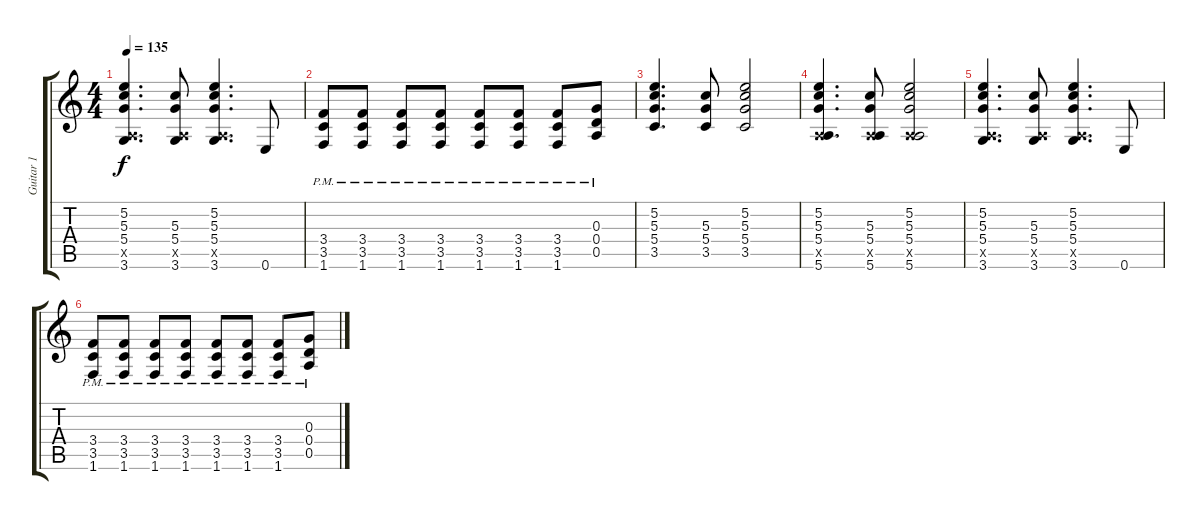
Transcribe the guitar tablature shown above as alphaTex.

\track ("Guitar 1" "Guitar 1") {instrument distortionguitar}
\staff {score tabs}
\tuning (E4 B3 G3 D3 A2 E2) {hide}
\ts (4 4)
\tempo 135
\clef g2
\ks c
(5.2 5.3 5.4 0.5{x} 3.6).4{d dy f} (5.3 5.4 0.5{x} 3.6).8 (5.2 5.3 5.4 0.5{x} 3.6).4{d} 0.6.8 |
(3.4{pm} 3.5{pm} 1.6{pm}).8 (3.4{pm} 3.5{pm} 1.6{pm}).8 (3.4{pm} 3.5{pm} 1.6{pm}).8 (3.4{pm} 3.5{pm} 1.6{pm}).8 (3.4{pm} 3.5{pm} 1.6{pm}).8 (3.4{pm} 3.5{pm} 1.6{pm}).8 (3.4{pm} 3.5{pm} 1.6{pm}).8 (0.3{pm} 0.4{pm} 0.5{pm}).8 |
(5.2 5.3 5.4 3.5).4{d} (5.3 5.4 3.5).8 (5.2 5.3 5.4 3.5).2 |
(5.2 5.3 5.4 0.5{x} 5.6).4{d} (5.3 5.4 0.5{x} 5.6).8 (5.2 5.3 5.4 0.5{x} 5.6).2 |
(5.2 5.3 5.4 0.5{x} 3.6).4{d} (5.3 5.4 0.5{x} 3.6).8 (5.2 5.3 5.4 0.5{x} 3.6).4{d} 0.6.8 |
(3.4{pm} 3.5{pm} 1.6{pm}).8 (3.4{pm} 3.5{pm} 1.6{pm}).8 (3.4{pm} 3.5{pm} 1.6{pm}).8 (3.4{pm} 3.5{pm} 1.6{pm}).8 (3.4{pm} 3.5{pm} 1.6{pm}).8 (3.4{pm} 3.5{pm} 1.6{pm}).8 (3.4{pm} 3.5{pm} 1.6{pm}).8 (0.3{pm} 0.4{pm} 0.5{pm}).8
